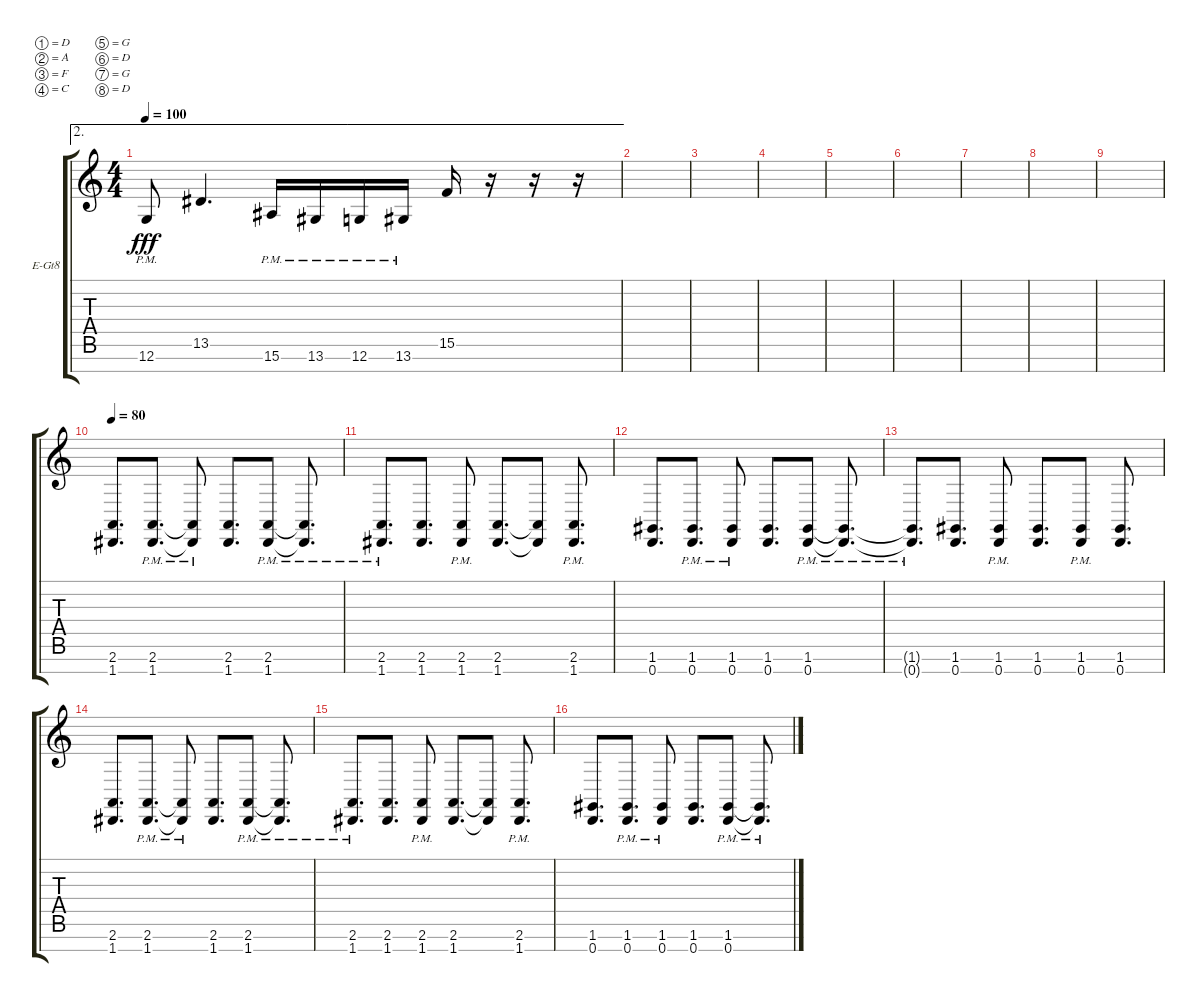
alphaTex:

\bracketExtendMode groupsimilarinstruments
\firstSystemTrackNameOrientation horizontal
\otherSystemsTrackNameOrientation horizontal
\track ("Sam" "E-Gt8") {solo instrument overdrivenguitar}
\staff {score tabs}
\tuning (D4 A3 F3 C3 G2 D2 G1 D1)
\ae 2
\ts (4 4)
\tempo 100
\clef g2
\ks c
12.7{pm t}.8{dy fff} 13.6.4{d} 15.7{pm}.16 13.7{pm}.16 12.7{pm}.16 13.7{pm}.16 15.6.16 r.16 r.16 r.16 |
|
|
|
|
|
|
|
|
\tempo 80
(1.8 2.7).8{d} (1.8{pm} 2.7{pm}).8{d} (2.7{pm t} 1.8{pm t}).8 (1.8 2.7).8{d} (1.8{pm} 2.7{pm}).8 (1.8{pm t} 2.7{pm t}).8{d} |
(1.8{pm} 2.7{pm}).8{d} (1.8 2.7).8{d} (2.7{pm} 1.8{pm}).8 (1.8 2.7).8{d} (1.8{t} 2.7{t}).8 (2.7{pm} 1.8{pm}).8{d} |
(0.8 1.7).8{d} (0.8{pm} 1.7{pm}).8{d} (1.7{pm} 0.8{pm}).8 (0.8 1.7).8{d} (0.8{pm} 1.7{pm}).8 (1.7{pm t} 0.8{pm t}).8{d} |
(0.8{pm t} 1.7{pm t}).8{d} (0.8 1.7).8{d} (1.7{pm} 0.8{pm}).8 (0.8 1.7).8{d} (0.8{pm} 1.7{pm}).8 (1.7 0.8).8{d} |
(1.8 2.7).8{d} (1.8{pm} 2.7{pm}).8{d} (2.7{pm t} 1.8{pm t}).8 (1.8 2.7).8{d} (1.8{pm} 2.7{pm}).8 (1.8{pm t} 2.7{pm t}).8{d} |
(1.8{pm} 2.7{pm}).8{d} (1.8 2.7).8{d} (2.7{pm} 1.8{pm}).8 (1.8 2.7).8{d} (1.8{t} 2.7{t}).8 (2.7{pm} 1.8{pm}).8{d} |
(0.8 1.7).8{d} (0.8{pm} 1.7{pm}).8{d} (1.7{pm} 0.8{pm}).8 (0.8 1.7).8{d} (0.8{pm} 1.7{pm}).8 (1.7{pm t} 0.8{pm t}).8{d}
